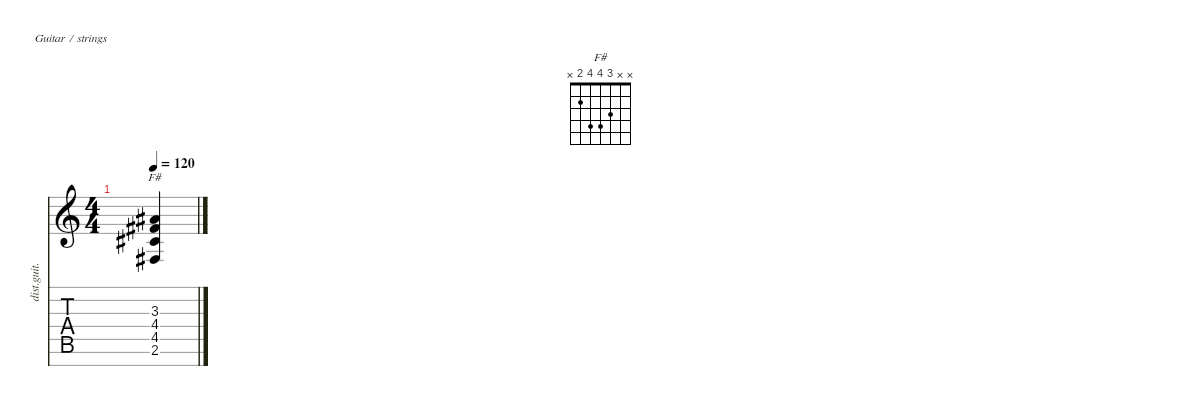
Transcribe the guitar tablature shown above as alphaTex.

\defaultSystemsLayout 4
\hideDynamics
\bracketExtendMode nobrackets
\otherSystemsTrackNameOrientation horizontal
\track ("Distortion Guitar" "dist.guit.") {instrument distortionguitar}
\staff {score tabs}
\tuning (E4 B3 G3 D3 A2 E2 B1)
\chord ("F#" x x 3 4 4 2 x) {showfingering false}
\ts (4 4)
\tempo 120
\clef g2
\ks c
(2.6{acc #} 4.5{acc #} 4.4{acc #} 3.3{acc #}).4{ch "F#" dy mf instrument distortionguitar beam Up}
